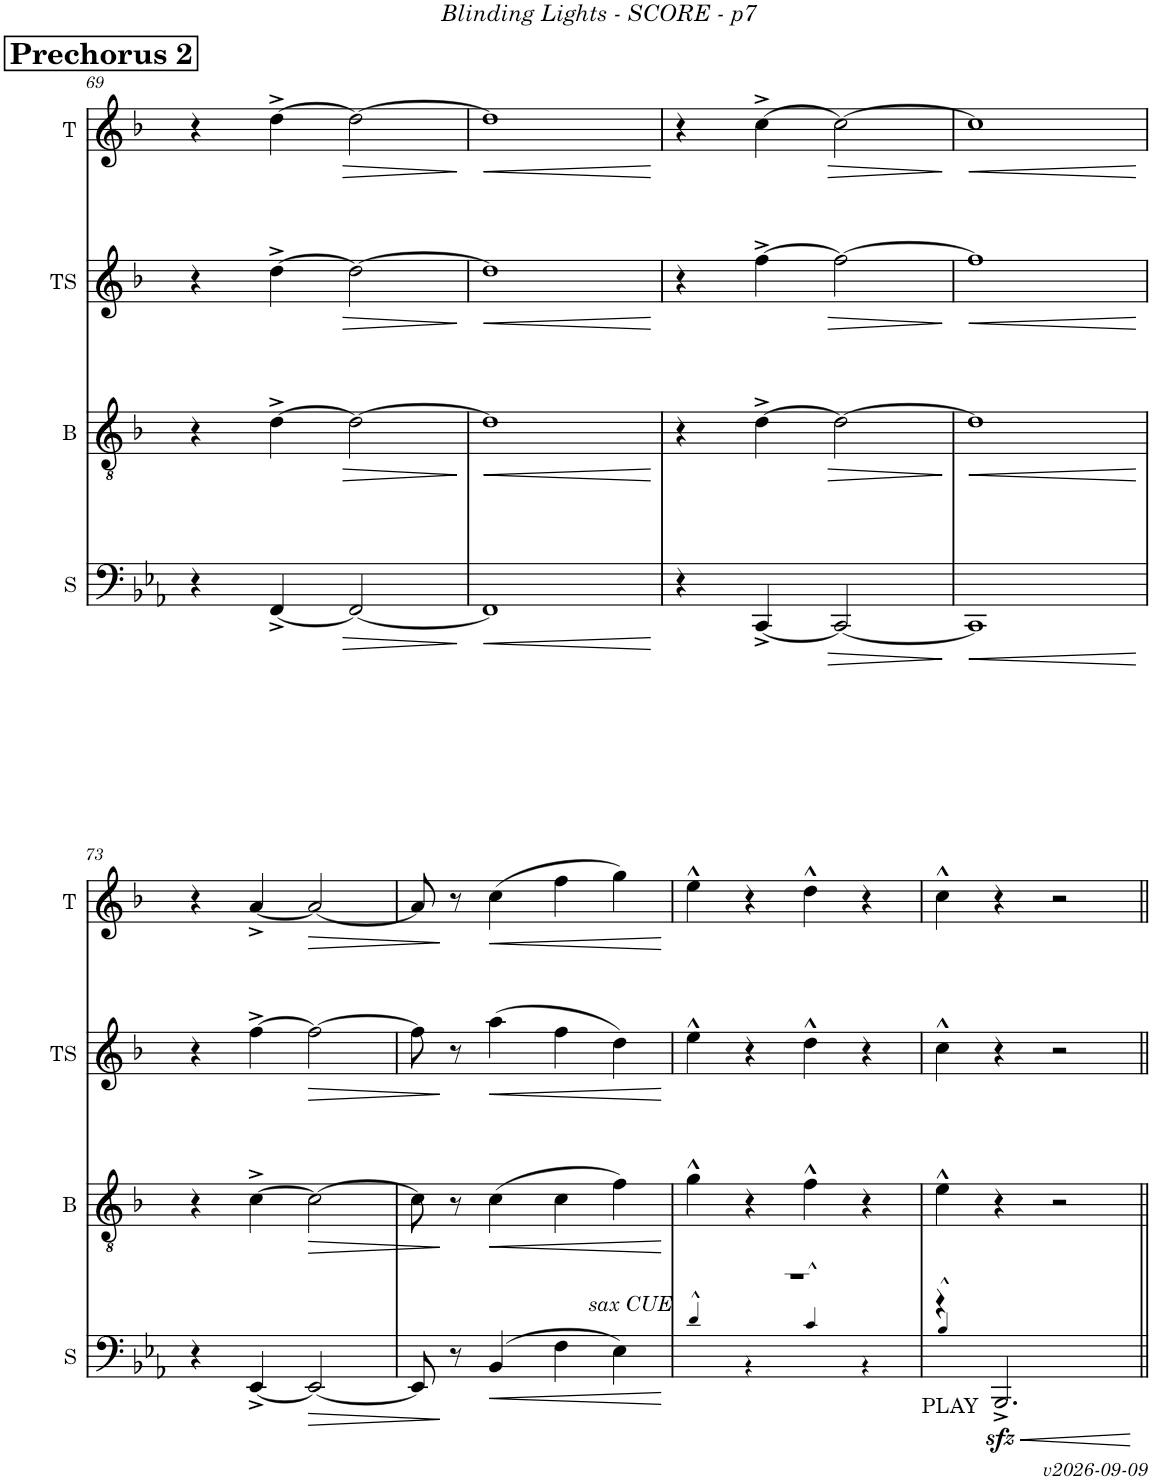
**kern	**dynam	**kern	**dynam	**kern	**dynam	**kern	**dynam
*part4	*part4	*part3	*part3	*part2	*part2	*part1	*part1
*staff4	*staff4	*staff3	*staff3	*staff2	*staff2	*staff1	*staff1
*I"Sousa	*	*I"Trombone	*	*I"Tenor Sax	*	*I"Trumpet	*
*I'S	*	*	*	*I'TS	*	*I'T	*
!!LO:PB:g=z
*clefF4	*	*clefGv2	*	*clefG2	*	*clefG2	*
*	*	*Trd1c2	*	*Trd8c14	*	*Trd1c2	*
*k[b-e-a-]	*	*k[b-]	*	*k[b-]	*	*k[b-]	*
*M4/4	*	*M4/4	*	*M4/4	*	*M4/4	*
!!LO:REH:place=s1:a:B:fs=14:t=Prechorus 2
=69	=69	=69	=69	=69	=69	=69	=69
4r	.	4r	.	4r	.	4r	.
[4FF^/	.	[4d^\	.	[4dd^\	.	[4dd^\	.
!	!LO:HP:b	!	!LO:HP:b	!	!LO:HP:b	!	!LO:HP:b
2FF/_	>	2d\_	>	2dd\_	>	2dd\_	>
.	]	.	]	.	]	.	]
=70	=70	=70	=70	=70	=70	=70	=70
!	!LO:HP:b	!	!LO:HP:b	!	!LO:HP:b	!	!LO:HP:b
1FF]	<	1d]	<	1dd]	<	1dd]	<
.	[	.	[	.	[	.	[
=71	=71	=71	=71	=71	=71	=71	=71
4r	.	4r	.	4r	.	4r	.
[4CC^/	.	[4d^\	.	[4ff^\	.	[4cc^\	.
!	!LO:HP:b	!	!LO:HP:b	!	!LO:HP:b	!	!LO:HP:b
2CC/_	>	2d\_	>	2ff\_	>	2cc\_	>
.	]	.	]	.	]	.	]
=72	=72	=72	=72	=72	=72	=72	=72
!	!LO:HP:b	!	!LO:HP:b	!	!LO:HP:b	!	!LO:HP:b
1CC]	<	1d]	<	1ff]	<	1cc]	<
.	[	.	[	.	[	.	[
!!LO:LB:g=z
=73	=73	=73	=73	=73	=73	=73	=73
4r	.	4r	.	4r	.	4r	.
[4EE-^/	.	[4c^\	.	[4ff^\	.	[4a^/	.
!	!LO:HP:b	!	!LO:HP:b	!	!LO:HP:b	!	!LO:HP:b
2EE-/_	>	2c\_	>	2ff\_	>	2a/_	>
=74	=74	=74	=74	=74	=74	=74	=74
8EE-/]	.	8c\]	.	8ff\]	.	8a/]	.
8r	]	8r	]	8r	]	8r	]
!	!LO:HP:b	!	!LO:HP:b	!	!LO:HP:b	!	!LO:HP:b
(4BB-/	<	(4c\	<	(4aa\	<	(4cc\	<
4F\	.	4c\	.	4ff\	.	4ff\	.
4E-\)	.	4f\)	.	4dd\)	.	4gg\)	.
.	[	.	[	.	[	.	[
=75	=75	=75	=75	=75	=75	=75	=75
*^	*	*	*	*	*	*	*
!LO:TX:a:i:t=sax CUE	!	!	!	!	!	!	!	!
1r	4d^^/	.	4g^^\	.	4ee^^\	.	4ee^^\	.
.	4r	.	4r	.	4r	.	4r	.
.	4c^^/	.	4f^^\	.	4dd^^\	.	4dd^^\	.
.	4r	.	4r	.	4r	.	4r	.
=76	=76	=76	=76	=76	=76	=76	=76	=76
4r	4B-^^/	.	4e^^\	.	4cc^^\	.	4cc^^\	.
!LO:TX:b:t=PLAY	!	!	!	!	!	!	!	!
!	!	!LO:HP:b	!	!	!	!	!	!
!	!	!LO:DY:n=1:b	!	!	!	!	!	!
2.BBB-^/	2.ryy	< sfz	4r	.	4r	.	4r	.
.	.	.	2r	.	2r	.	2r	.
*v	*v	*	*	*	*	*	*	*
.	[	.	.	.	.	.	.
=||	=||	=||	=||	=||	=||	=||	=||
*-	*-	*-	*-	*-	*-	*-	*-
